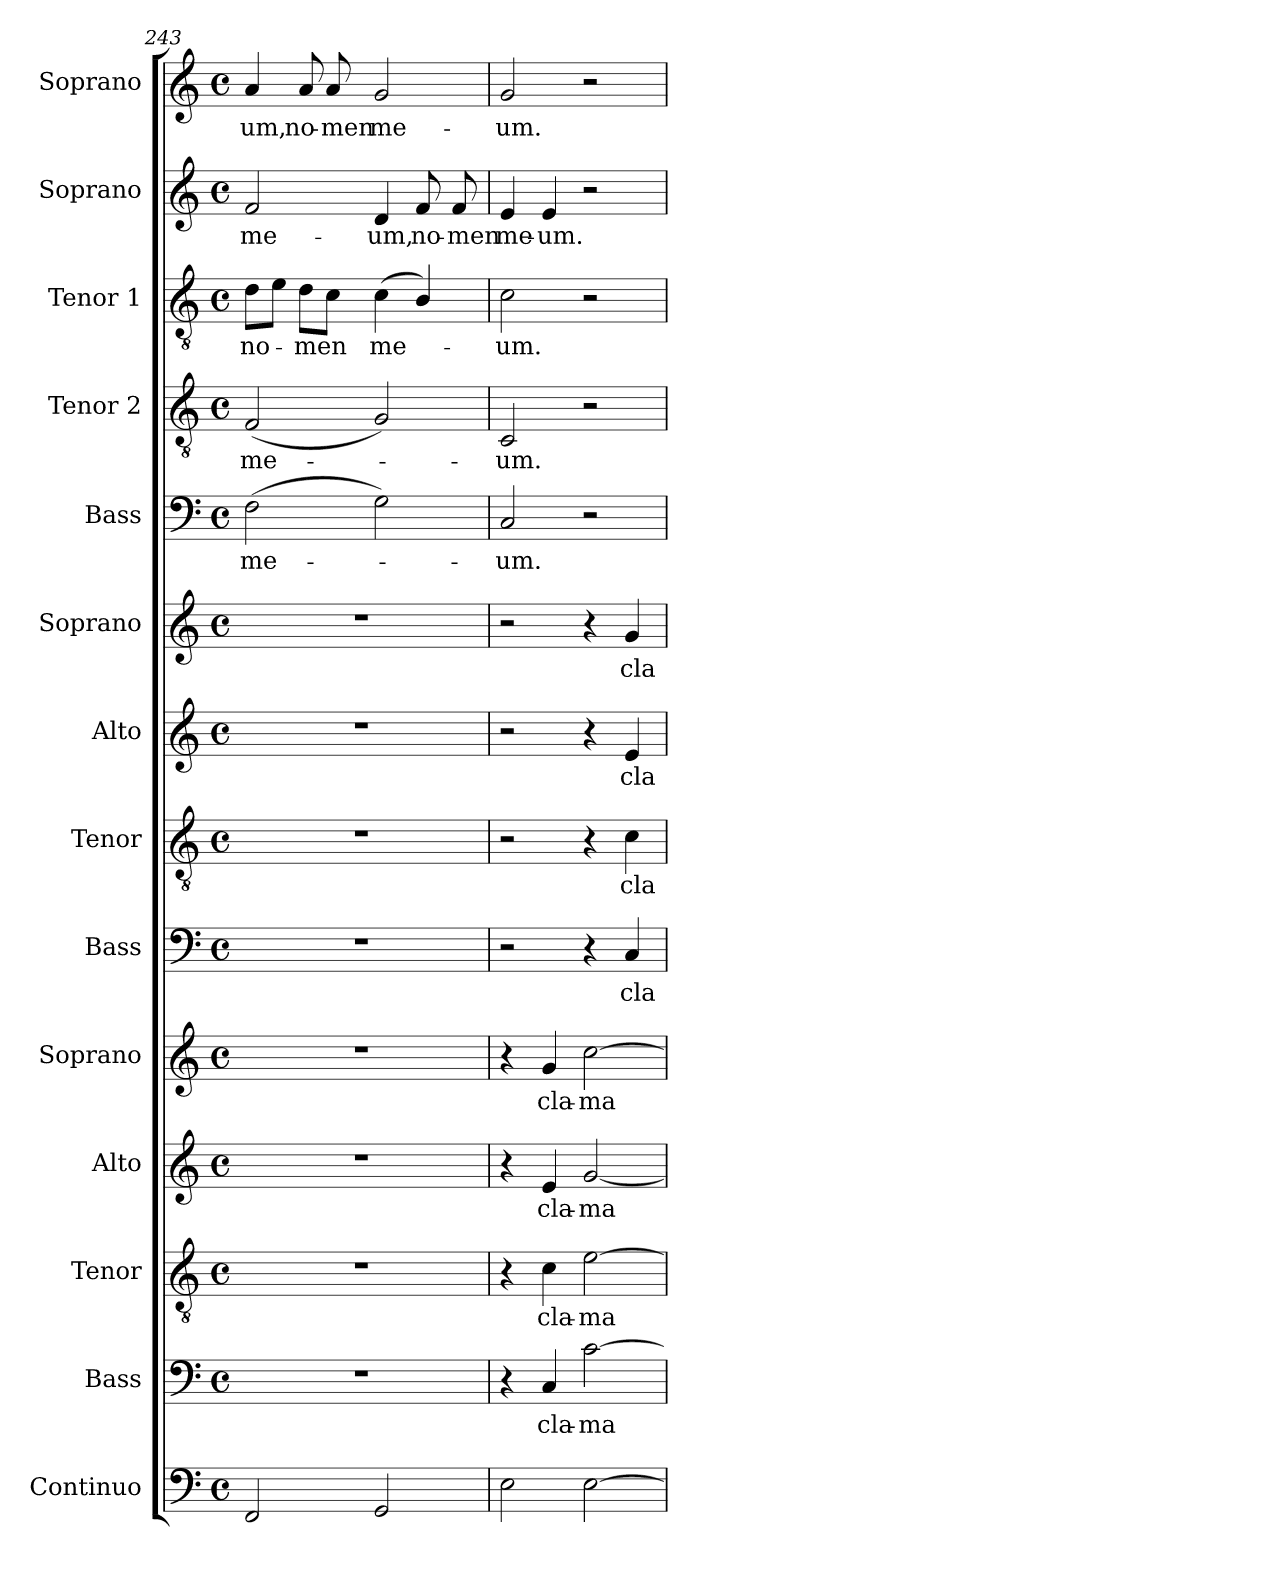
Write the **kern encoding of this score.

**kern	**kern	**text	**kern	**text	**kern	**text	**kern	**text	**kern	**text	**kern	**text	**kern	**text	**kern	**text	**kern	**text	**kern	**text	**kern	**text	**kern	**text	**kern	**text
*part14	*part13	*part13	*part12	*part12	*part11	*part11	*part10	*part10	*part9	*part9	*part8	*part8	*part7	*part7	*part6	*part6	*part5	*part5	*part4	*part4	*part3	*part3	*part2	*part2	*part1	*part1
*staff14	*staff13	*staff13	*staff12	*staff12	*staff11	*staff11	*staff10	*staff10	*staff9	*staff9	*staff8	*staff8	*staff7	*staff7	*staff6	*staff6	*staff5	*staff5	*staff4	*staff4	*staff3	*staff3	*staff2	*staff2	*staff1	*staff1
*I"Continuo	*I"Bass	*	*I"Tenor	*	*I"Alto	*	*I"Soprano	*	*I"Bass	*	*I"Tenor	*	*I"Alto	*	*I"Soprano	*	*I"Bass	*	*I"Tenor 2	*	*I"Tenor 1	*	*I"Soprano	*	*I"Soprano	*
*I'Cont.	*I'B.	*	*I'T.	*	*I'A.	*	*I'S.	*	*I'B.	*	*I'T.	*	*I'A.	*	*I'S.	*	*I'B.	*	*I'T2.	*	*I'T1.	*	*I'S.	*	*I'S.	*
*clefF4	*clefF4	*	*clefGv2	*	*clefG2	*	*clefG2	*	*clefF4	*	*clefGv2	*	*clefG2	*	*clefG2	*	*clefF4	*	*clefGv2	*	*clefGv2	*	*clefG2	*	*clefG2	*
*	*	*	*ITrd7c12	*	*	*	*	*	*	*	*ITrd7c12	*	*	*	*	*	*	*	*ITrd7c12	*	*ITrd7c12	*	*	*	*	*
*k[]	*k[]	*	*k[]	*	*k[]	*	*k[]	*	*k[]	*	*k[]	*	*k[]	*	*k[]	*	*k[]	*	*k[]	*	*k[]	*	*k[]	*	*k[]	*
*C:	*C:	*	*C:	*	*C:	*	*C:	*	*C:	*	*C:	*	*C:	*	*C:	*	*C:	*	*C:	*	*C:	*	*C:	*	*C:	*
*M4/4	*M4/4	*	*M4/4	*	*M4/4	*	*M4/4	*	*M4/4	*	*M4/4	*	*M4/4	*	*M4/4	*	*M4/4	*	*M4/4	*	*M4/4	*	*M4/4	*	*M4/4	*
*met(c)	*met(c)	*	*met(c)	*	*met(c)	*	*met(c)	*	*met(c)	*	*met(c)	*	*met(c)	*	*met(c)	*	*met(c)	*	*met(c)	*	*met(c)	*	*met(c)	*	*met(c)	*
=243	=243	=243	=243	=243	=243	=243	=243	=243	=243	=243	=243	=243	=243	=243	=243	=243	=243	=243	=243	=243	=243	=243	=243	=243	=243	=243
!	!	!	!	!	!	!	!	!	!	!	!	!	!	!	!	!	!	!LO:LY:b:color=#000000	!	!	!	!	!	!	!	!
!	!	!	!	!	!	!	!	!	!	!	!	!	!	!	!	!	!	!	!	!LO:LY:b:color=#000000	!	!	!	!	!	!
!	!	!	!	!	!	!	!	!	!	!	!	!	!	!	!	!	!	!	!	!	!	!LO:LY:b:color=#000000	!	!	!	!
!	!	!	!	!	!	!	!	!	!	!	!	!	!	!	!	!	!	!	!	!	!	!	!	!LO:LY:b:color=#000000	!	!
!	!	!	!	!	!	!	!	!	!	!	!	!	!	!	!	!	!	!	!	!	!	!	!	!	!	!LO:LY:b:color=#000000
2FFi/	1r	.	1r	.	1r	.	1r	.	1r	.	1r	.	1r	.	1r	.	(2Fi\	me-	(2FFi/	me-	8Di\L	no-	2fi/	me-	4ai/	-um,
.	.	.	.	.	.	.	.	.	.	.	.	.	.	.	.	.	.	.	.	.	8Ei\J	.	.	.	.	.
!	!	!	!	!	!	!	!	!	!	!	!	!	!	!	!	!	!	!	!	!	!	!LO:LY:b:color=#000000	!	!	!	!
!	!	!	!	!	!	!	!	!	!	!	!	!	!	!	!	!	!	!	!	!	!	!	!	!	!	!LO:LY:b:color=#000000
.	.	.	.	.	.	.	.	.	.	.	.	.	.	.	.	.	.	.	.	.	8Di\L	-men	.	.	8ai/	no-
!	!	!	!	!	!	!	!	!	!	!	!	!	!	!	!	!	!	!	!	!	!	!	!	!	!	!LO:LY:b:color=#000000
.	.	.	.	.	.	.	.	.	.	.	.	.	.	.	.	.	.	.	.	.	8Ci\J	.	.	.	8ai/	-men
!	!	!	!	!	!	!	!	!	!	!	!	!	!	!	!	!	!	!	!	!	!	!LO:LY:b:color=#000000	!	!	!	!
!	!	!	!	!	!	!	!	!	!	!	!	!	!	!	!	!	!	!	!	!	!	!	!	!LO:LY:b:color=#000000	!	!
!	!	!	!	!	!	!	!	!	!	!	!	!	!	!	!	!	!	!	!	!	!	!	!	!	!	!LO:LY:b:color=#000000
2GGi/	.	.	.	.	.	.	.	.	.	.	.	.	.	.	.	.	2Gi\)	.	2GGi/)	.	(4Ci\	me-	4di/	-um,	2gi/	me-
!	!	!	!	!	!	!	!	!	!	!	!	!	!	!	!	!	!	!	!	!	!	!	!	!LO:LY:b:color=#000000	!	!
.	.	.	.	.	.	.	.	.	.	.	.	.	.	.	.	.	.	.	.	.	4BBi/)	.	8fi/	no-	.	.
!	!	!	!	!	!	!	!	!	!	!	!	!	!	!	!	!	!	!	!	!	!	!	!	!LO:LY:b:color=#000000	!	!
.	.	.	.	.	.	.	.	.	.	.	.	.	.	.	.	.	.	.	.	.	.	.	8fi/	-men	.	.
=244	=244	=244	=244	=244	=244	=244	=244	=244	=244	=244	=244	=244	=244	=244	=244	=244	=244	=244	=244	=244	=244	=244	=244	=244	=244	=244
!	!	!	!	!	!	!	!	!	!	!	!	!	!	!	!	!	!	!LO:LY:b:color=#000000	!	!	!	!	!	!	!	!
!	!	!	!	!	!	!	!	!	!	!	!	!	!	!	!	!	!	!	!	!LO:LY:b:color=#000000	!	!	!	!	!	!
!	!	!	!	!	!	!	!	!	!	!	!	!	!	!	!	!	!	!	!	!	!	!LO:LY:b:color=#000000	!	!	!	!
!	!	!	!	!	!	!	!	!	!	!	!	!	!	!	!	!	!	!	!	!	!	!	!	!LO:LY:b:color=#000000	!	!
!	!	!	!	!	!	!	!	!	!	!	!	!	!	!	!	!	!	!	!	!	!	!	!	!	!	!LO:LY:b:color=#000000
2Ei\	4r	.	4r	.	4r	.	4r	.	2r	.	2r	.	2r	.	2r	.	2Ci/	-um.	2CCi/	-um.	2Ci\	-um.	4ei/	me-	2gi/	-um.
!	!	!LO:LY:b:color=#000000	!	!	!	!	!	!	!	!	!	!	!	!	!	!	!	!	!	!	!	!	!	!	!	!
!	!	!	!	!LO:LY:b:color=#000000	!	!	!	!	!	!	!	!	!	!	!	!	!	!	!	!	!	!	!	!	!	!
!	!	!	!	!	!	!LO:LY:b:color=#000000	!	!	!	!	!	!	!	!	!	!	!	!	!	!	!	!	!	!	!	!
!	!	!	!	!	!	!	!	!LO:LY:b:color=#000000	!	!	!	!	!	!	!	!	!	!	!	!	!	!	!	!	!	!
!	!	!	!	!	!	!	!	!	!	!	!	!	!	!	!	!	!	!	!	!	!	!	!	!LO:LY:b:color=#000000	!	!
.	4Ci/	cla-	4Ci\	cla-	4ei/	cla-	4gi/	cla-	.	.	.	.	.	.	.	.	.	.	.	.	.	.	4ei/	-um.	.	.
!	!	!LO:LY:b:color=#000000	!	!	!	!	!	!	!	!	!	!	!	!	!	!	!	!	!	!	!	!	!	!	!	!
!	!	!	!	!LO:LY:b:color=#000000	!	!	!	!	!	!	!	!	!	!	!	!	!	!	!	!	!	!	!	!	!	!
!	!	!	!	!	!	!LO:LY:b:color=#000000	!	!	!	!	!	!	!	!	!	!	!	!	!	!	!	!	!	!	!	!
!	!	!	!	!	!	!	!	!LO:LY:b:color=#000000	!	!	!	!	!	!	!	!	!	!	!	!	!	!	!	!	!	!
[2Ei\	[2ci\	-ma-	[2Ei\	-ma-	[2gi/	-ma-	[2cci\	-ma-	4r	.	4r	.	4r	.	4r	.	2r	.	2r	.	2r	.	2r	.	2r	.
!	!	!	!	!	!	!	!	!	!	!LO:LY:b:color=#000000	!	!	!	!	!	!	!	!	!	!	!	!	!	!	!	!
!	!	!	!	!	!	!	!	!	!	!	!	!LO:LY:b:color=#000000	!	!	!	!	!	!	!	!	!	!	!	!	!	!
!	!	!	!	!	!	!	!	!	!	!	!	!	!	!LO:LY:b:color=#000000	!	!	!	!	!	!	!	!	!	!	!	!
!	!	!	!	!	!	!	!	!	!	!	!	!	!	!	!	!LO:LY:b:color=#000000	!	!	!	!	!	!	!	!	!	!
.	.	.	.	.	.	.	.	.	4Ci/	cla-	4Ci\	cla-	4ei/	cla-	4gi/	cla-	.	.	.	.	.	.	.	.	.	.
=	=	=	=	=	=	=	=	=	=	=	=	=	=	=	=	=	=	=	=	=	=	=	=	=	=	=
*-	*-	*-	*-	*-	*-	*-	*-	*-	*-	*-	*-	*-	*-	*-	*-	*-	*-	*-	*-	*-	*-	*-	*-	*-	*-	*-
